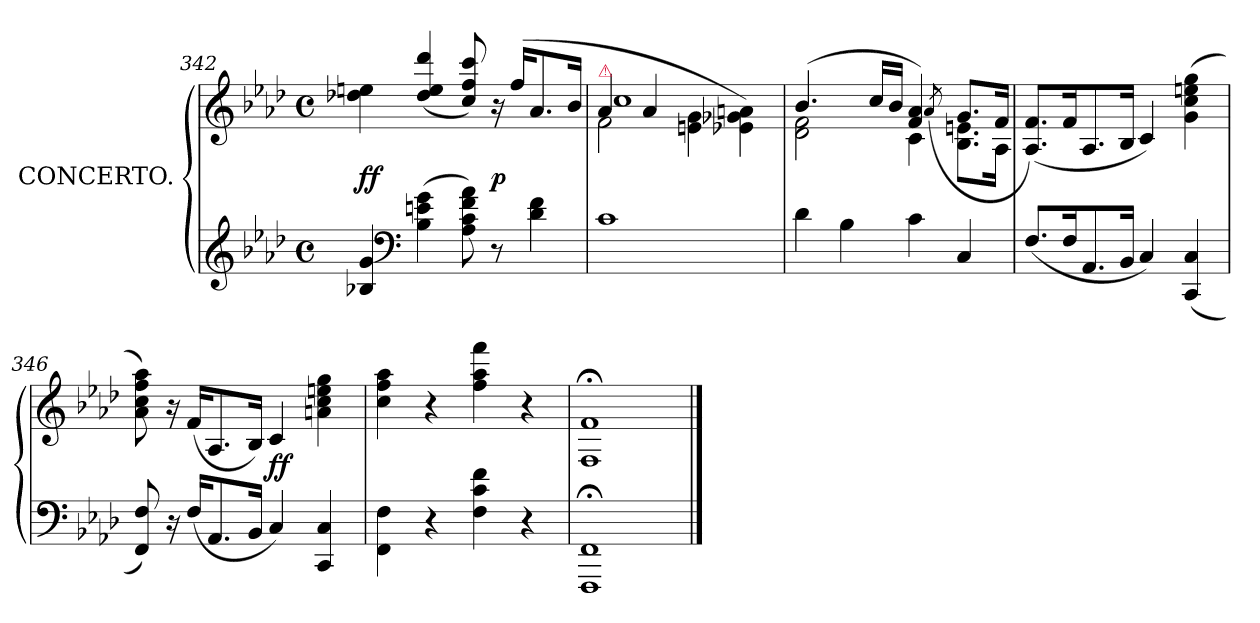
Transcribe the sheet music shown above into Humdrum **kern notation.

**kern	**kern	**dynam
*part1	*part1	*part1
*staff2	*staff1	*staff1/2
*I"CONCERTO.	*	*
*clefG2	*clefG2	*
*k[b-e-a-d-]	*k[b-e-a-d-]	*
*f:	*f:	*
*M4/4	*M4/4	*
*met(c)	*met(c)	*
=342	=342	=342
4B-X! 4g!	4dd-X! 4een!	ff
*clefF4	*	*
(>4B-!\ 4en!\ 4g!\	(>4dd-!/ 4ee!/ 4ddd-!/	.
8A-!\ 8c!\ 8f!\ 8a-!\)	8cc!/ 8ff!/ 8ccc!/)	.
8r	16r	p
.	(>16ff!KL	.
4d-!\ 4f!\	8.a-!/	.
.	16b-!/Jk	.
=343	=343	=343
*	*^	*
*	*	*^	*
!	!LO:TX:a:color=crimson:t=⚠	!	!	!
1c!	4a-!	2f!	1cc!	.
.	4a-!	.	.	.
.	4en!\ 4g!\	2ryy	.	.
.	4e-X!\ 4g-X!\ 4an!\)	.	.	.
*	*	*v	*v	*
=344	=344	=344	=344
4d-!	(>4.b-!	2d-! 2f!	.
4B-!	.	.	.
.	16cc!LL	.	.
.	16b-!JJ	.	.
4c!	4f! 4a-!)	4c!	.
.	(>8qa-!/	.	.
4C!	8.g!L	8.B-!\ 8.en!\L	.
.	16f!Jk	16A-!\Jk	.
*	*v	*v	*
=345	=345	=345
(<8.F!L	(<8.A-! 8.f!L)	.
16F!K	16f!K	.
8.AA-!	8.A-!	.
16BB-!Jk	16B-!Jk	.
4C!)	4c!)	.
(<4CC! 4C!	(>4g! 4cc! 4een! 4gg!	.
=346	=346	=346
8FF! 8F!)	8a-! 8cc! 8ff! 8aa-!)	.
16r	16r	.
(<16F!KL	(<16f!KL	.
8.AA-!	8.A-!	.
16BB-!Jk	16B-!Jk)	.
4C!)	4c!	ff
4CC! 4C!	4an! 4cc! 4een! 4gg!	.
=347	=347	=347
4FF!\ 4F!\	4cc! 4ff! 4aa-!	.
4r	4r	.
4F! 4c! 4f!	4ff! 4aa-! 4fff!	.
4r	4r	.
=348	=348	=348
1FFF!;\ 1FF!;\	1F!;</ 1f!;</	.
==	==	==
*-	*-	*-
